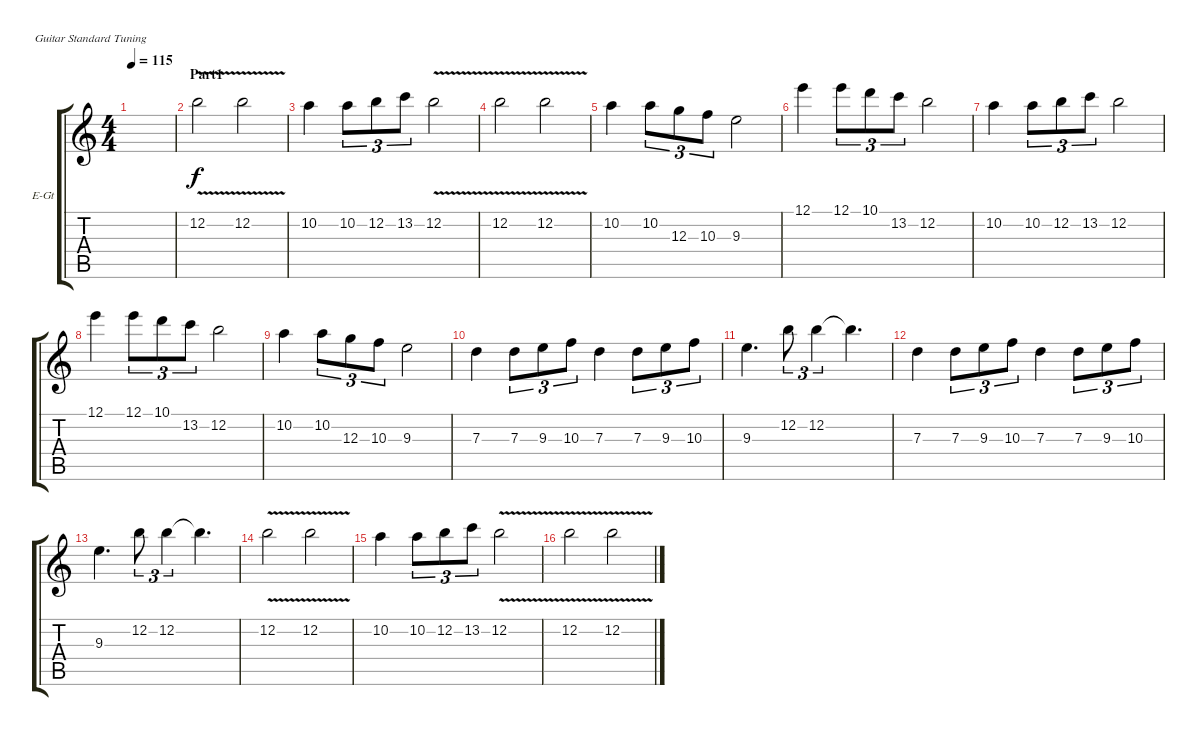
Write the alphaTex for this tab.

\defaultSystemsLayout 4
\bracketExtendMode groupsimilarinstruments
\firstSystemTrackNameOrientation horizontal
\otherSystemsTrackNameOrientation horizontal
\track ("Guitar 3" "E-Gt") {instrument distortionguitar}
\staff {score tabs}
\tuning (E4 B3 G3 D3 A2 E2)
\ts (4 4)
\tempo 115
\clef g2
\ks c
|
\section ("" "Part1")
\ks aminor
12.2{v}.2 12.2{v}.2 |
10.2.4 10.2.8{tu (3 2)} 12.2.8{tu (3 2)} 13.2.8{tu (3 2)} 12.2{v}.2 |
12.2{v}.2 12.2{v}.2 |
10.2.4 10.2.8{tu (3 2)} 12.3.8{tu (3 2)} 10.3.8{tu (3 2)} 9.3.2 |
12.1.4 12.1.8{tu (3 2)} 10.1.8{tu (3 2)} 13.2.8{tu (3 2)} 12.2.2 |
10.2.4 10.2.8{tu (3 2)} 12.2.8{tu (3 2)} 13.2.8{tu (3 2)} 12.2.2 |
12.1.4 12.1.8{tu (3 2)} 10.1.8{tu (3 2)} 13.2.8{tu (3 2)} 12.2.2 |
10.2.4 10.2.8{tu (3 2)} 12.3.8{tu (3 2)} 10.3.8{tu (3 2)} 9.3.2 |
\section ("" "")
7.3.4 7.3.8{tu (3 2)} 9.3.8{tu (3 2)} 10.3.8{tu (3 2)} 7.3.4 7.3.8{tu (3 2)} 9.3.8{tu (3 2)} 10.3.8{tu (3 2)} |
9.3.4{d} 12.2.8{tu (3 2)} 12.2.4{tu (3 2)} 12.2{t}.4{d} |
7.3.4 7.3.8{tu (3 2)} 9.3.8{tu (3 2)} 10.3.8{tu (3 2)} 7.3.4 7.3.8{tu (3 2)} 9.3.8{tu (3 2)} 10.3.8{tu (3 2)} |
9.3.4{d} 12.2.8{tu (3 2)} 12.2.4{tu (3 2)} 12.2{t}.4{d} |
12.2{v}.2 12.2{v}.2 |
10.2.4 10.2.8{tu (3 2)} 12.2.8{tu (3 2)} 13.2.8{tu (3 2)} 12.2{v}.2 |
12.2{v}.2 12.2{v}.2
